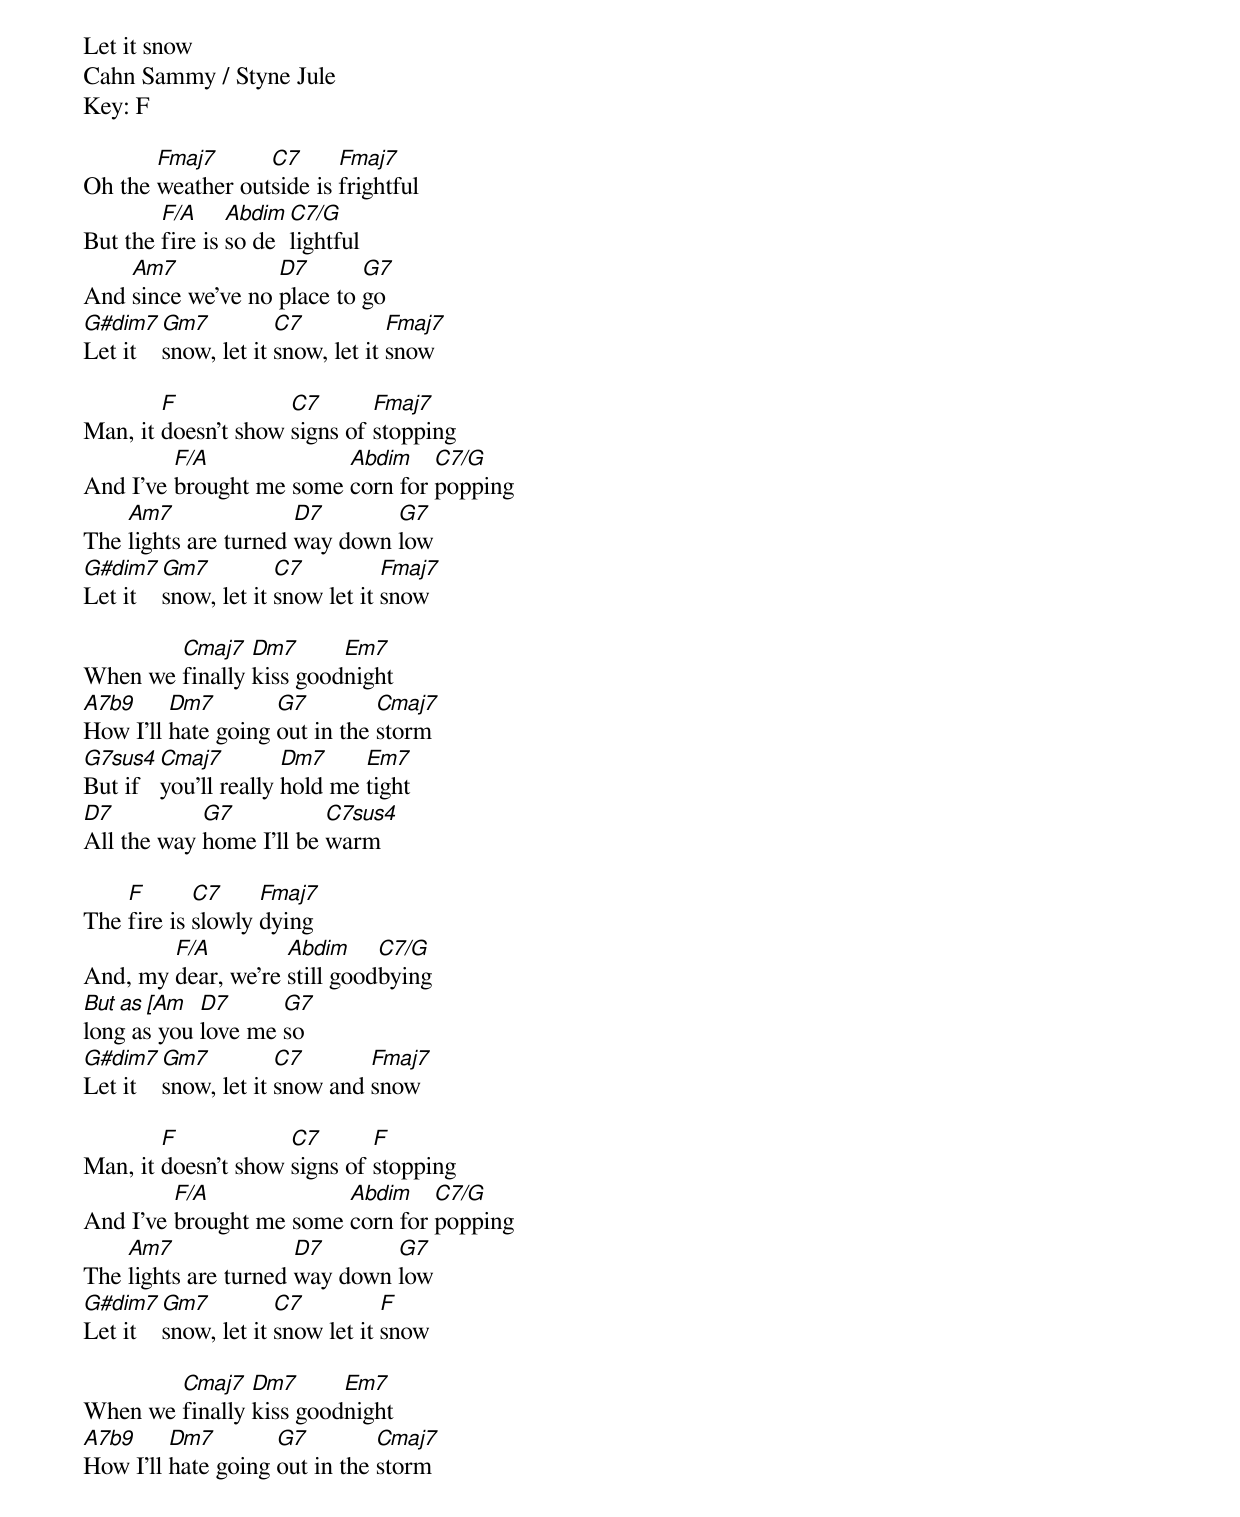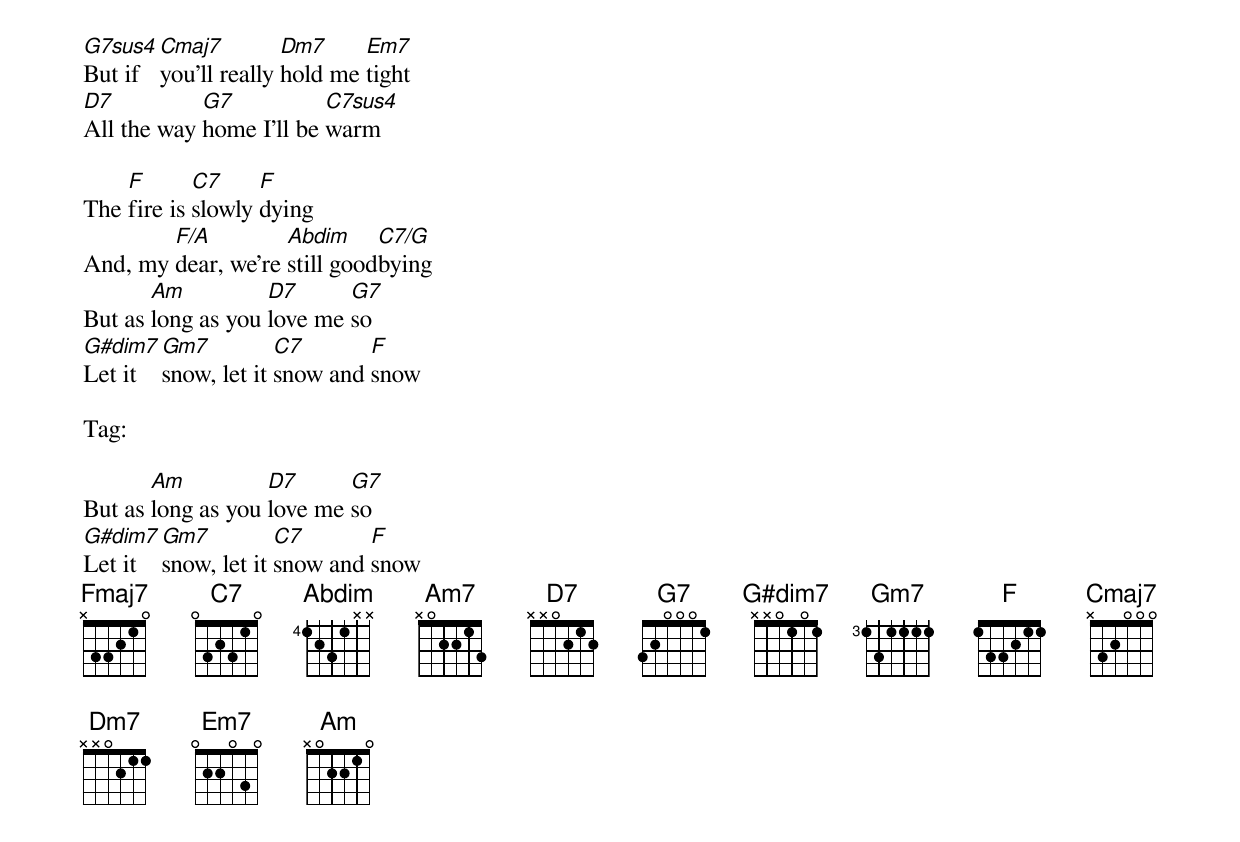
Let it snow
Cahn Sammy / Styne Jule
Key: F

Oh the [Fmaj7]weather out[C7]side is [Fmaj7]frightful
But the [F/A]fire is [Abdim]so de[C7/G]lightful
And [Am7]since we've no [D7]place to [G7]go
[G#dim7]Let it [Gm7]snow, let it [C7]snow, let it [Fmaj7]snow

Man, it [F]doesn't show [C7]signs of [Fmaj7]stopping
And I've [F/A]brought me some [Abdim]corn for [C7/G]popping
The [Am7]lights are turned [D7]way down [G7]low
[G#dim7]Let it [Gm7]snow, let it [C7]snow let it [Fmaj7]snow

When we [Cmaj7]finally [Dm7]kiss good[Em7]night
[A7b9]How I'll [Dm7]hate going [G7]out in the [Cmaj7]storm
[G7sus4]But if [Cmaj7]you'll really [Dm7]hold me [Em7]tight
[D7]All the way [G7]home I'll be [C7sus4]warm

The [F]fire is [C7]slowly [Fmaj7]dying
And, my [F/A]dear, we're [Abdim]still good[C7/G]bying
[But as [Am]long as you [D7]love me [G7]so
[G#dim7]Let it [Gm7]snow, let it [C7]snow and [Fmaj7]snow

Man, it [F]doesn't show [C7]signs of [F]stopping
And I've [F/A]brought me some [Abdim]corn for [C7/G]popping
The [Am7]lights are turned [D7]way down [G7]low
[G#dim7]Let it [Gm7]snow, let it [C7]snow let it [F]snow

When we [Cmaj7]finally [Dm7]kiss good[Em7]night
[A7b9]How I'll [Dm7]hate going [G7]out in the [Cmaj7]storm
[G7sus4]But if [Cmaj7]you'll really [Dm7]hold me [Em7]tight
[D7]All the way [G7]home I'll be [C7sus4]warm

The [F]fire is [C7]slowly [F]dying
And, my [F/A]dear, we're [Abdim]still good[C7/G]bying
But as [Am]long as you [D7]love me [G7]so
[G#dim7]Let it [Gm7]snow, let it [C7]snow and [F]snow

Tag:

But as [Am]long as you [D7]love me [G7]so
[G#dim7]Let it [Gm7]snow, let it [C7]snow and [F]snow
